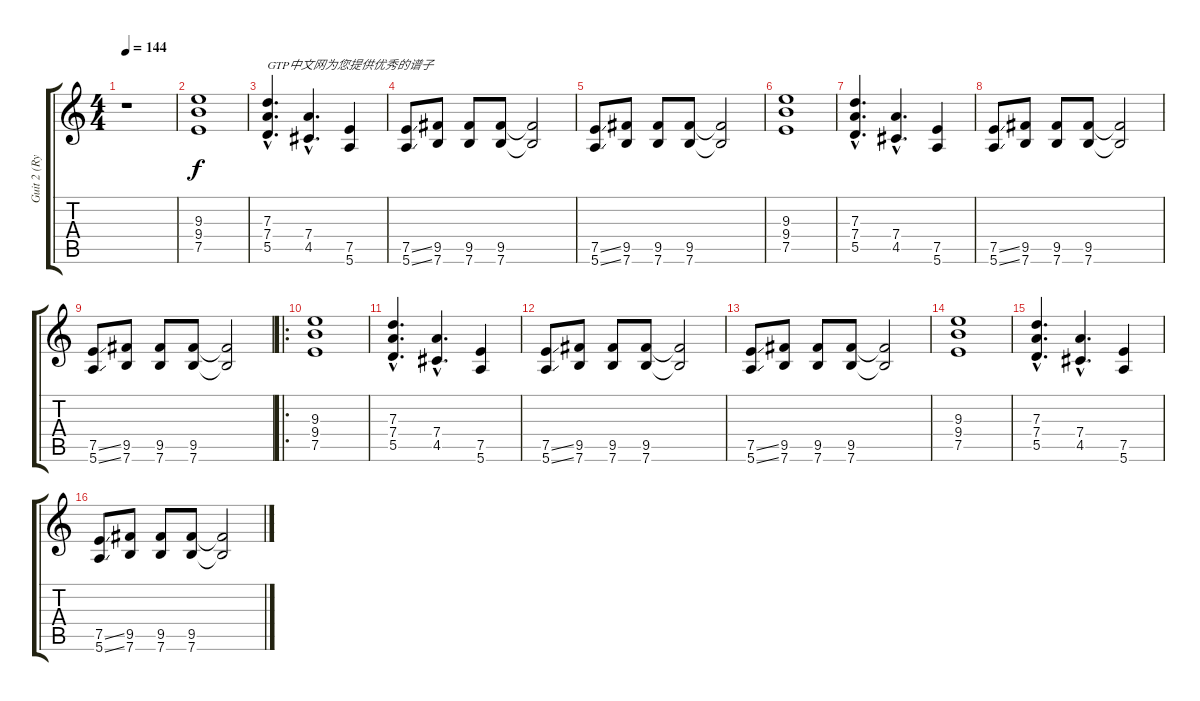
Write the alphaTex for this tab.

\track ("Guit 2 (Rythm)" "Guit 2 (Ry") {instrument distortionguitar}
\staff {score tabs}
\tuning (E4 B3 G3 D3 A2 E2) {hide}
\ts (4 4)
\tempo 144
\clef g2
\ks c
r.1{dy f instrument distortionguitar} |
(9.3 9.4 7.5).1 |
(7.3{hac} 7.4{hac} 5.5{hac}).4{d txt "GTP中文网为您提供优秀的谱子"} (7.4{hac} 4.5{hac}).4{d} (7.5 5.6).4 |
(7.5{ss} 5.6{ss}).8 (9.5 7.6).8 (9.5 7.6).8 (9.5 7.6).8 (9.5{t} 7.6{t}).2 |
(7.5{ss} 5.6{ss}).8 (9.5 7.6).8 (9.5 7.6).8 (9.5 7.6).8 (9.5{t} 7.6{t}).2 |
(9.3 9.4 7.5).1 |
(7.3{hac} 7.4{hac} 5.5{hac}).4{d} (7.4{hac} 4.5{hac}).4{d} (7.5 5.6).4 |
(7.5{ss} 5.6{ss}).8 (9.5 7.6).8 (9.5 7.6).8 (9.5 7.6).8 (9.5{t} 7.6{t}).2 |
(7.5{ss} 5.6{ss}).8 (9.5 7.6).8 (9.5 7.6).8 (9.5 7.6).8 (9.5{t} 7.6{t}).2 |
\ro
(9.3 9.4 7.5).1 |
(7.3{hac} 7.4{hac} 5.5{hac}).4{d} (7.4{hac} 4.5{hac}).4{d} (7.5 5.6).4 |
(7.5{ss} 5.6{ss}).8 (9.5 7.6).8 (9.5 7.6).8 (9.5 7.6).8 (9.5{t} 7.6{t}).2 |
(7.5{ss} 5.6{ss}).8 (9.5 7.6).8 (9.5 7.6).8 (9.5 7.6).8 (9.5{t} 7.6{t}).2 |
(9.3 9.4 7.5).1 |
(7.3{hac} 7.4{hac} 5.5{hac}).4{d} (7.4{hac} 4.5{hac}).4{d} (7.5 5.6).4 |
(7.5{ss} 5.6{ss}).8 (9.5 7.6).8 (9.5 7.6).8 (9.5 7.6).8 (9.5{t} 7.6{t}).2
